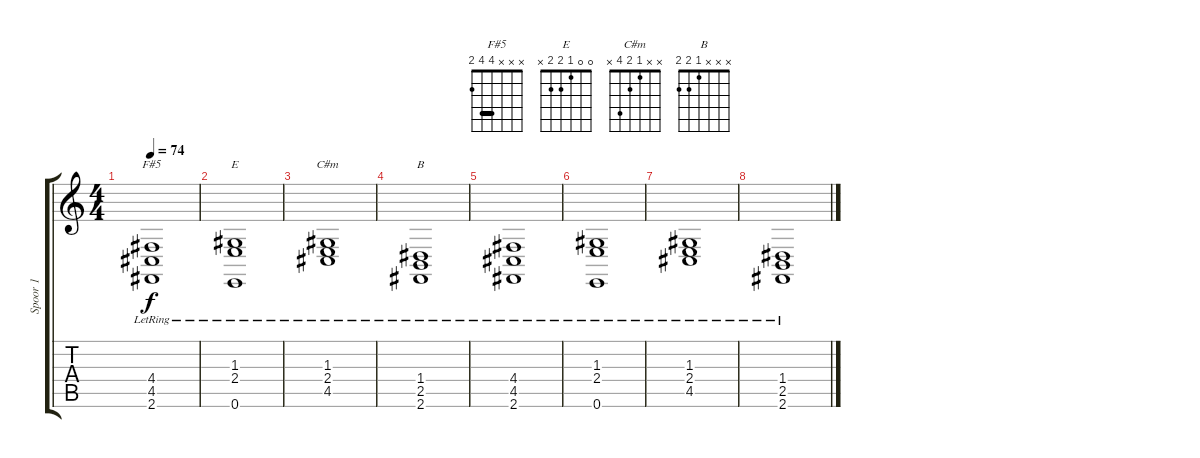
\track ("Spoor 1" "Spoor 1") {instrument brightacousticpiano}
\staff {score tabs}
\tuning (E4 B3 G3 D3 A2 E2) {hide}
\chord ("F#5" x x x 4 4 2) {barre 4}
\chord ("E" 0 0 1 2 2 x)
\chord ("C#m" x x 1 2 4 x)
\chord ("B" x x x 1 2 2)
\ts (4 4)
\tempo 74
\clef g2
\ks c
(4.4{lr} 4.5{lr} 2.6{lr}).1{ch "F#5" dy f} |
(1.3{lr} 2.4{lr} 0.6{lr}).1{ch "E"} |
(1.3{lr} 2.4{lr} 4.5{lr}).1{ch "C#m"} |
(1.4{lr} 2.5{lr} 2.6{lr}).1{ch "B"} |
(4.4{lr} 4.5{lr} 2.6{lr}).1 |
(1.3{lr} 2.4{lr} 0.6{lr}).1 |
(1.3{lr} 2.4{lr} 4.5{lr}).1 |
(1.4{lr} 2.5{lr} 2.6{lr}).1
